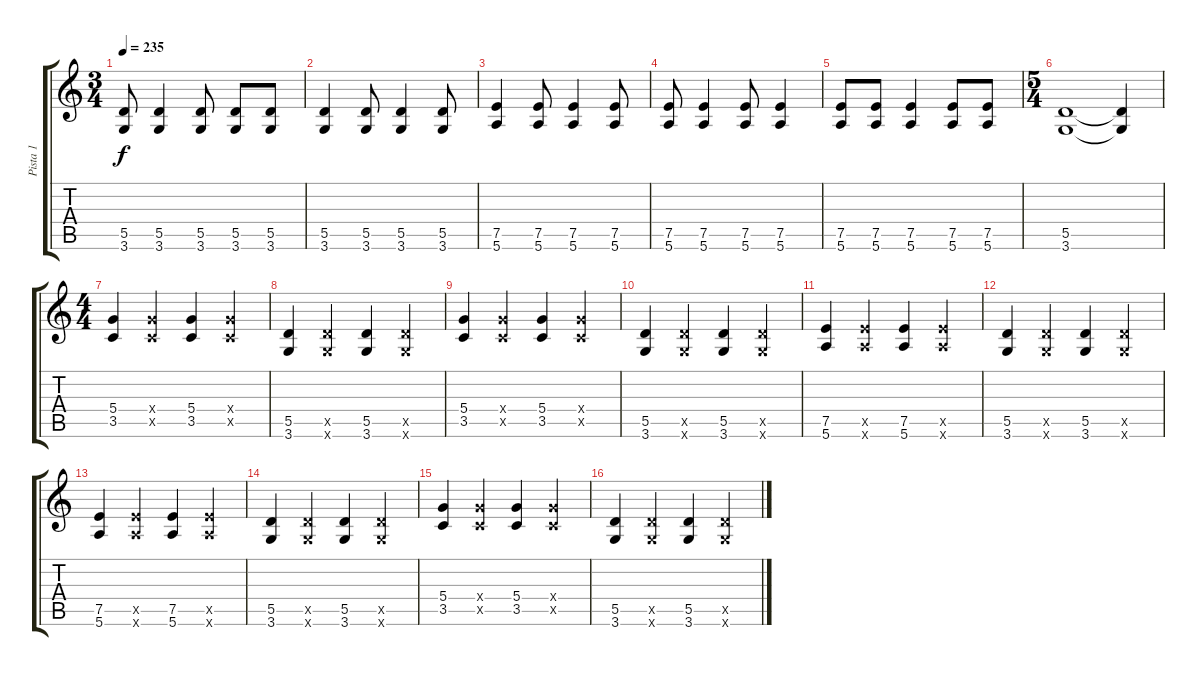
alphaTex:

\track ("Pista 1" "Pista 1") {instrument overdrivenguitar}
\staff {score tabs}
\tuning (E4 B3 G3 D3 A2 E2) {hide}
\ts (3 4)
\tempo 235
\clef g2
\ks c
(5.5 3.6).8{dy f} (5.5 3.6).4 (5.5 3.6).8 (5.5 3.6).8 (5.5 3.6).8 |
(5.5 3.6).4 (5.5 3.6).8 (5.5 3.6).4 (5.5 3.6).8 |
(7.5 5.6).4 (7.5 5.6).8 (7.5 5.6).4 (7.5 5.6).8 |
(7.5 5.6).8 (7.5 5.6).4 (7.5 5.6).8 (7.5 5.6).4 |
(7.5 5.6).8 (7.5 5.6).8 (7.5 5.6).4 (7.5 5.6).8 (7.5 5.6).8 |
\ts (5 4)
(5.5 3.6).1 (5.5{t} 3.6{t}).4 |
\ts (4 4)
(5.4 3.5).4 (5.4{x} 3.5{x}).4 (5.4 3.5).4 (5.4{x} 3.5{x}).4 |
(5.5 3.6).4 (5.5{x} 3.6{x}).4 (5.5 3.6).4 (5.5{x} 3.6{x}).4 |
(5.4 3.5).4 (5.4{x} 3.5{x}).4 (5.4 3.5).4 (5.4{x} 3.5{x}).4 |
(5.5 3.6).4 (5.5{x} 3.6{x}).4 (5.5 3.6).4 (5.5{x} 3.6{x}).4 |
(7.5 5.6).4 (7.5{x} 5.6{x}).4 (7.5 5.6).4 (7.5{x} 5.6{x}).4 |
(5.5 3.6).4 (5.5{x} 3.6{x}).4 (5.5 3.6).4 (5.5{x} 3.6{x}).4 |
(7.5 5.6).4 (7.5{x} 5.6{x}).4 (7.5 5.6).4 (7.5{x} 5.6{x}).4 |
(5.5 3.6).4 (5.5{x} 3.6{x}).4 (5.5 3.6).4 (5.5{x} 3.6{x}).4 |
(5.4 3.5).4 (5.4{x} 3.5{x}).4 (5.4 3.5).4 (5.4{x} 3.5{x}).4 |
(5.5 3.6).4 (5.5{x} 3.6{x}).4 (5.5 3.6).4 (5.5{x} 3.6{x}).4
